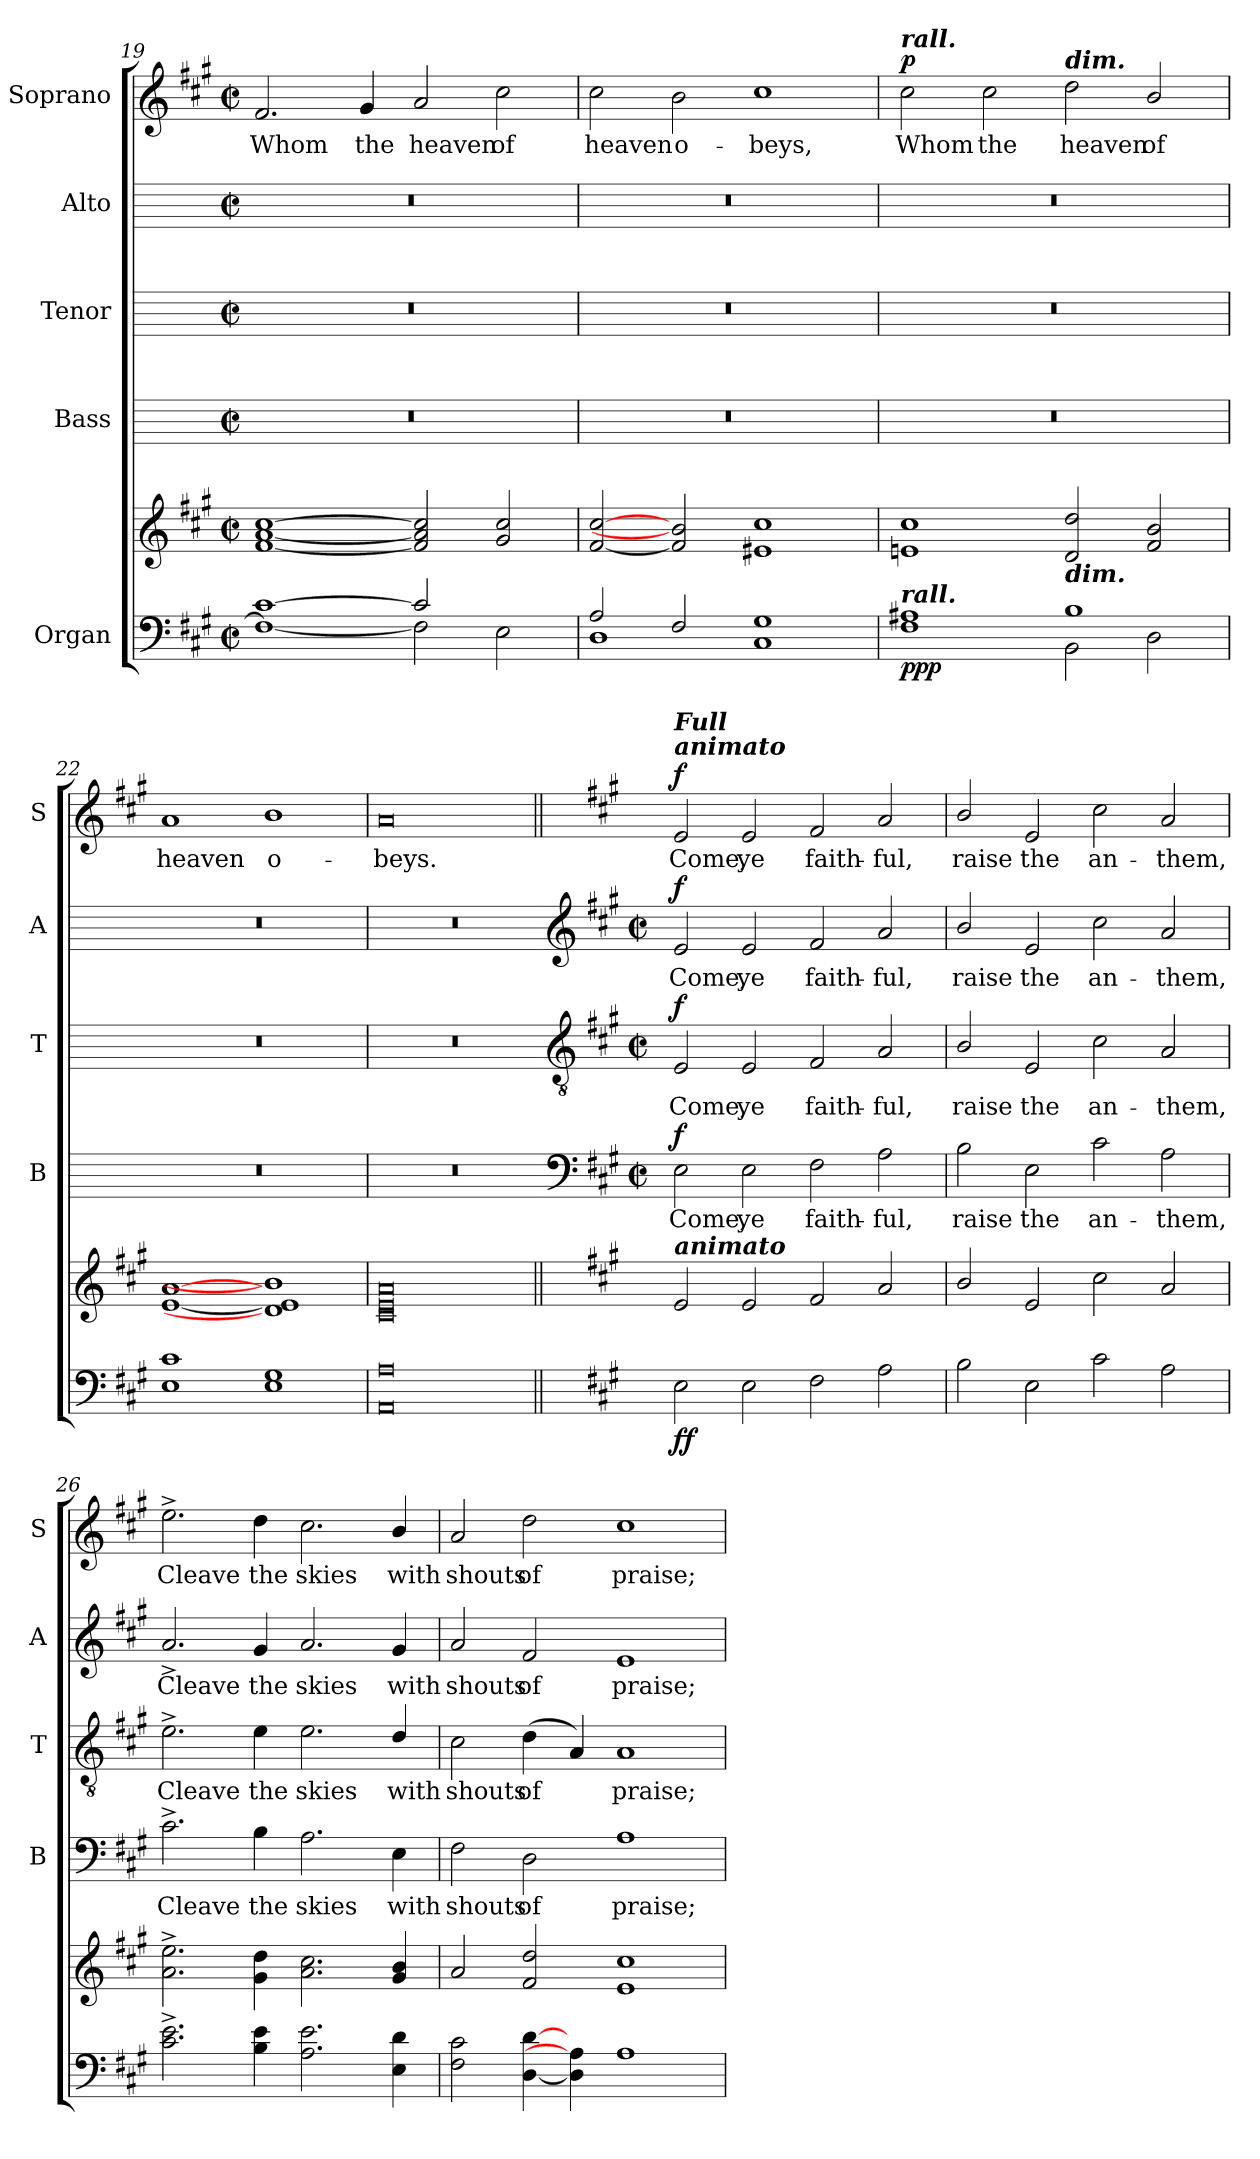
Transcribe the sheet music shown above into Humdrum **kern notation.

**kern	**kern	**dynam	**kern	**text	**dynam	**kern	**text	**dynam	**kern	**text	**dynam	**kern	**text	**dynam
*part5	*part5	*part5	*part4	*part4	*part4	*part3	*part3	*part3	*part2	*part2	*part2	*part1	*part1	*part1
*staff6	*staff5	*staff5/6	*staff4	*staff4	*staff4	*staff3	*staff3	*staff3	*staff2	*staff2	*staff2	*staff1	*staff1	*staff1
*I"Organ	*	*	*I"Bass	*	*	*I"Tenor	*	*	*I"Alto	*	*	*I"Soprano	*	*
*	*	*	*I'B	*	*	*I'T	*	*	*I'A	*	*	*I'S	*	*
*clefF4	*clefG2	*	*	*	*	*	*	*	*	*	*	*clefG2	*	*
*k[f#c#g#]	*k[f#c#g#]	*	*	*	*	*	*	*	*	*	*	*k[f#c#g#]	*	*
*A:	*A:	*	*	*	*	*	*	*	*	*	*	*A:	*	*
*M4/2	*M4/2	*	*M4/2	*	*	*M4/2	*	*	*M4/2	*	*	*M4/2	*	*
*met(c|)	*met(c|)	*	*met(c|)	*	*	*met(c|)	*	*	*met(c|)	*	*	*met(c|)	*	*
=19	=19	=19	=19	=19	=19	=19	=19	=19	=19	=19	=19	=19	=19	=19
*^	*	*	*	*	*	*	*	*	*	*	*	*	*	*
!	!	!	!	!	!	!	!	!	!	!	!	!	!	!LO:LY:b	!
[1c#/	1F#\_	[1f# [1a [1cc#	.	0r	.	.	0r	.	.	0r	.	.	2.f#	Whom	.
!	!	!	!	!	!	!	!	!	!	!	!	!	!	!LO:LY:b	!
.	.	.	.	.	.	.	.	.	.	.	.	.	4g#	the	.
!	!	!	!	!	!	!	!	!	!	!	!	!	!	!LO:LY:b	!
2c#/]	2F#\]	2f#] 2a] 2cc#]	.	.	.	.	.	.	.	.	.	.	2a	heaven	.
!	!	!	!	!	!	!	!	!	!	!	!	!	!	!LO:LY:b	!
2ryy	2E\	2g# 2cc#	.	.	.	.	.	.	.	.	.	.	2cc#	of	.
=20	=20	=20	=20	=20	=20	=20	=20	=20	=20	=20	=20	=20	=20	=20	=20
!	!	!	!	!	!	!	!	!	!	!	!	!	!	!LO:LY:b	!
2A/	1D\	[2f# [2cc#	.	0r	.	.	0r	.	.	0r	.	.	2cc#	heaven	.
!	!	!	!	!	!	!	!	!	!	!	!	!	!	!LO:LY:b	!
2F#/	.	2f#] 2b]	.	.	.	.	.	.	.	.	.	.	2b	o-	.
!	!	!	!	!	!	!	!	!	!	!	!	!	!	!LO:LY:b	!
1G#/	1C#\	1e#X 1cc#	.	.	.	.	.	.	.	.	.	.	1cc#	-beys,	.
=21	=21	=21	=21	=21	=21	=21	=21	=21	=21	=21	=21	=21	=21	=21	=21
!	!	!	!	!	!	!	!	!	!	!	!	!	!LO:TX:a:Bi:t=rall.	!	!
!LO:TX:a:Bi:t=rall.	!	!	!	!	!	!	!	!	!	!	!	!	!	!	!
!	!	!	!LO:DY:b=2	!	!	!	!	!	!	!	!	!	!	!LO:LY:b	!
!	!	!	!LO:DY:n=1:b=2	!	!	!	!	!	!	!	!	!	!	!	!
!	!	!	!LO:DY:n=2:b	!	!	!	!	!	!	!	!	!	!	!	!LO:DY:b
1A#X/	1F#\	1en 1cc#	p p p	0r	.	.	0r	.	.	0r	.	.	2cc#	Whom	p
!	!	!	!	!	!	!	!	!	!	!	!	!	!	!LO:LY:b	!
.	.	.	.	.	.	.	.	.	.	.	.	.	2cc#	the	.
!	!	!	!	!	!	!	!	!	!	!	!	!	!LO:TX:a:Bi:t=dim.	!	!
!	!	!LO:TX:b:Bi:t=dim.	!	!	!	!	!	!	!	!	!	!	!	!	!
!	!	!	!	!	!	!	!	!	!	!	!	!	!	!LO:LY:b	!
1B/	2BB\	2d 2dd	.	.	.	.	.	.	.	.	.	.	2dd	heaven	.
!	!	!	!	!	!	!	!	!	!	!	!	!	!	!LO:LY:b	!
.	2D\	2f# 2b	.	.	.	.	.	.	.	.	.	.	2b/	of	.
=22	=22	=22	=22	=22	=22	=22	=22	=22	=22	=22	=22	=22	=22	=22	=22
!	!	!	!	!	!	!	!	!	!	!	!	!	!	!LO:LY:b	!
1c#/	1E\	[1e [1a	.	0r	.	.	0r	.	.	0r	.	.	1a	heaven	.
!	!	!	!	!	!	!	!	!	!	!	!	!	!	!LO:LY:b	!
1G#/	1E\	1d] 1e] 1b]	.	.	.	.	.	.	.	.	.	.	1b	o-	.
=23	=23	=23	=23	=23	=23	=23	=23	=23	=23	=23	=23	=23	=23	=23	=23
!	!	!	!	!	!	!	!	!	!	!	!	!	!	!LO:LY:b	!
0A/	0AA\	0c# 0e 0a	.	0r	.	.	0r	.	.	0r	.	.	0a	-beys.	.
*v	*v	*	*	*	*	*	*	*	*	*	*	*	*	*	*
!!LO:LB:g=z
=24||	=24||	=24||	=24	=24||	=24||	=24	=24||	=24||	=24	=24||	=24||	=24||	=24||	=24||
*	*	*	*clefF4	*	*	*clefGv2	*	*	*clefG2	*	*	*	*	*
*	*	*	*k[f#c#g#]	*	*	*k[f#c#g#]	*	*	*k[f#c#g#]	*	*	*	*	*
*	*	*	*A:	*	*	*A:	*	*	*A:	*	*	*	*	*
*	*	*	*M4/2	*	*	*M4/2	*	*	*M4/2	*	*	*	*	*
*	*	*	*met(c|)	*	*	*met(c|)	*	*	*met(c|)	*	*	*	*	*
*^	*	*	*	*	*	*	*	*	*	*	*	*	*	*
!	!	!	!	!	!	!	!	!	!	!	!	!	!LO:TX:a:Bi:t=animato	!	!
!	!	!	!	!	!	!	!	!	!	!	!	!	!LO:TX:a:Bi:t=Full	!	!
!	!	!LO:TX:a:Bi:t=animato	!	!	!	!	!	!	!	!	!	!	!	!	!
!	!	!	!LO:DY:b=2	!	!LO:LY:b	!	!	!LO:LY:b	!	!	!LO:LY:b	!	!	!LO:LY:b	!
!	!	!	!LO:DY:n=1:b	!	!	!LO:DY:b	!	!	!LO:DY:b	!	!	!LO:DY:b	!	!	!LO:DY:b
*v	*v	*	*	*	*	*	*	*	*	*	*	*	*	*	*
2E	2e	f f	2E	Come,	f	2E	Come,	f	2e	Come,	f	2e	Come,	f
!	!	!	!	!LO:LY:b	!	!	!LO:LY:b	!	!	!LO:LY:b	!	!	!LO:LY:b	!
2E	2e	.	2E	ye	.	2E	ye	.	2e	ye	.	2e	ye	.
!	!	!	!	!LO:LY:b	!	!	!LO:LY:b	!	!	!LO:LY:b	!	!	!LO:LY:b	!
2F#	2f#	.	2F#	faith-	.	2F#	faith-	.	2f#	faith-	.	2f#	faith-	.
!	!	!	!	!LO:LY:b	!	!	!LO:LY:b	!	!	!LO:LY:b	!	!	!LO:LY:b	!
2A	2a	.	2A	-ful,	.	2A	-ful,	.	2a	-ful,	.	2a	-ful,	.
=25	=25	=25	=25	=25	=25	=25	=25	=25	=25	=25	=25	=25	=25	=25
!	!	!	!	!LO:LY:b	!	!	!LO:LY:b	!	!	!LO:LY:b	!	!	!LO:LY:b	!
2B\	2b/	.	2B\	raise	.	2B/	raise	.	2b/	raise	.	2b/	raise	.
!	!	!	!	!LO:LY:b	!	!	!LO:LY:b	!	!	!LO:LY:b	!	!	!LO:LY:b	!
2E	2e	.	2E	the	.	2E	the	.	2e	the	.	2e	the	.
!	!	!	!	!LO:LY:b	!	!	!LO:LY:b	!	!	!LO:LY:b	!	!	!LO:LY:b	!
2c#	2cc#	.	2c#	an-	.	2c#	an-	.	2cc#	an-	.	2cc#	an-	.
!	!	!	!	!LO:LY:b	!	!	!LO:LY:b	!	!	!LO:LY:b	!	!	!LO:LY:b	!
2A	2a	.	2A	-them,	.	2A	-them,	.	2a	-them,	.	2a	-them,	.
=26	=26	=26	=26	=26	=26	=26	=26	=26	=26	=26	=26	=26	=26	=26
!	!	!	!	!LO:LY:b	!	!	!LO:LY:b	!	!	!LO:LY:b	!	!	!LO:LY:b	!
2.c#^ 2.e^	2.a^ 2.ee^	.	2.c#^	Cleave	.	2.e^	Cleave	.	2.a^	Cleave	.	2.ee^	Cleave	.
!	!	!	!	!LO:LY:b	!	!	!LO:LY:b	!	!	!LO:LY:b	!	!	!LO:LY:b	!
4B 4e	4g# 4dd	.	4B	the	.	4e	the	.	4g#	the	.	4dd	the	.
!	!	!	!	!LO:LY:b	!	!	!LO:LY:b	!	!	!LO:LY:b	!	!	!LO:LY:b	!
2.A 2.e	2.a 2.cc#	.	2.A	skies	.	2.e	skies	.	2.a	skies	.	2.cc#	skies	.
!	!	!	!	!LO:LY:b	!	!	!LO:LY:b	!	!	!LO:LY:b	!	!	!LO:LY:b	!
4E\ 4d\	4g#/ 4b/	.	4E\	with	.	4d/	with	.	4g#/	with	.	4b/	with	.
=27	=27	=27	=27	=27	=27	=27	=27	=27	=27	=27	=27	=27	=27	=27
!	!	!	!	!LO:LY:b	!	!	!LO:LY:b	!	!	!LO:LY:b	!	!	!LO:LY:b	!
2F# 2c#	2a	.	2F#	shouts	.	2c#	shouts	.	2a	shouts	.	2a	shouts	.
!	!	!	!	!LO:LY:b	!	!	!LO:LY:b	!	!	!LO:LY:b	!	!	!LO:LY:b	!
[4D [4d	2f# 2dd	.	2D	of	.	(4d	of	.	2f#	of	.	2dd	of	.
4D] 4A]	.	.	.	.	.	4A)	.	.	.	.	.	.	.	.
!	!	!	!	!LO:LY:b	!	!	!LO:LY:b	!	!	!LO:LY:b	!	!	!LO:LY:b	!
1A	1e 1cc#	.	1A	praise;	.	1A	praise;	.	1e	praise;	.	1cc#	praise;	.
=	=	=	=	=	=	=	=	=	=	=	=	=	=	=
*-	*-	*-	*-	*-	*-	*-	*-	*-	*-	*-	*-	*-	*-	*-
